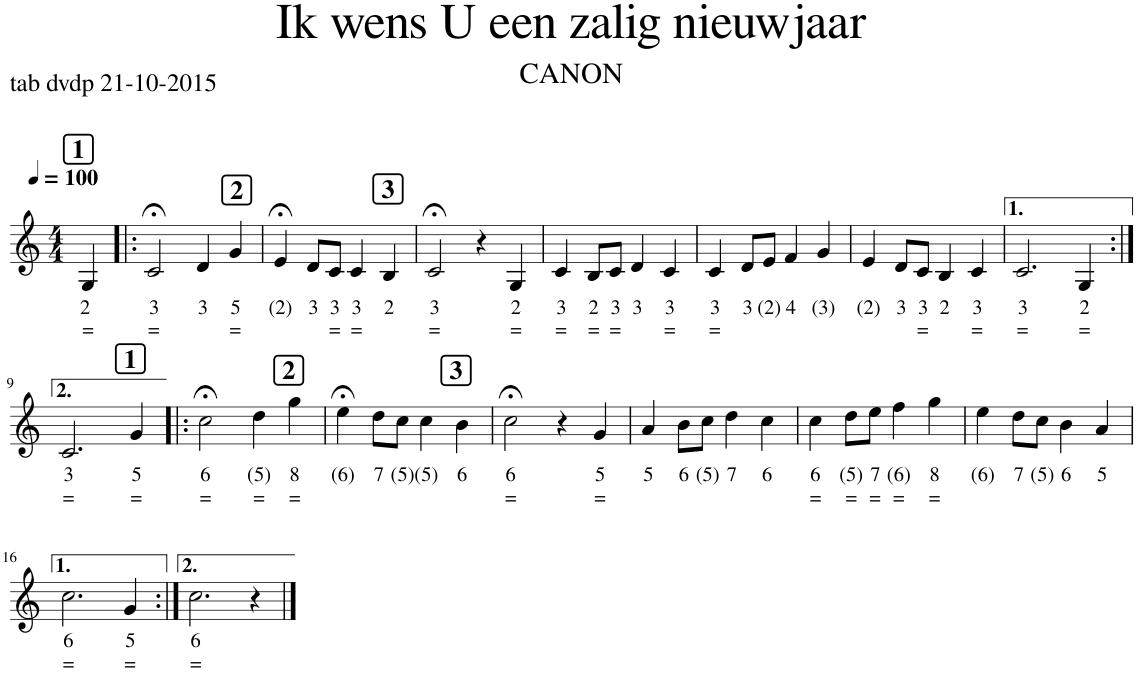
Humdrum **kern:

**kern	**text	**text
*part1	*part1	*part1
*staff1	*staff1	*staff1
*I"Stem	*	*
*clefG2	*	*
*k[]	*	*
*M4/4	*	*
*MM100	*	*
!!LO:REH:place=s1:a:B:cj:fs=14:t=1
=1	=1	=1
!	!LO:LY:b	!LO:LY:b
4G/	2	=
!!LO:REH:place=s1:a:B:cj:fs=14:t=2:qo=3
=2!|:	=2!|:	=2!|:
!	!LO:LY:b	!LO:LY:b
2c;</	3	=
!	!LO:LY:b	!
4d/	3	.
!	!LO:LY:b	!LO:LY:b
4g/	5	=
!!LO:REH:place=s1:a:B:cj:fs=14:t=3:qo=3
=3	=3	=3
!	!LO:LY:b	!
4e;</	(2)	.
!	!LO:LY:b	!
8d/L	3	.
!	!LO:LY:b	!LO:LY:b
8c/J	3	=
!	!LO:LY:b	!LO:LY:b
4c/	3	=
!	!LO:LY:b	!
4B/	2	.
=4	=4	=4
!	!LO:LY:b	!LO:LY:b
2c;</	3	=
4r	.	.
!	!LO:LY:b	!LO:LY:b
4G/	2	=
=5	=5	=5
!	!LO:LY:b	!LO:LY:b
4c/	3	=
!	!LO:LY:b	!LO:LY:b
8B/L	2	=
!	!LO:LY:b	!LO:LY:b
8c/J	3	=
!	!LO:LY:b	!
4d/	3	.
!	!LO:LY:b	!LO:LY:b
4c/	3	=
=6	=6	=6
!	!LO:LY:b	!LO:LY:b
4c/	3	=
!	!LO:LY:b	!
8d/L	3	.
!	!LO:LY:b	!
8e/J	(2)	.
!	!LO:LY:b	!
4f/	4	.
!	!LO:LY:b	!
4g/	(3)	.
=7	=7	=7
!	!LO:LY:b	!
4e/	(2)	.
!	!LO:LY:b	!
8d/L	3	.
!	!LO:LY:b	!LO:LY:b
8c/J	3	=
!	!LO:LY:b	!
4B/	2	.
!	!LO:LY:b	!LO:LY:b
4c/	3	=
=8	=8	=8
!	!LO:LY:b	!LO:LY:b
2.c/	3	=
!	!LO:LY:b	!LO:LY:b
4G/	2	=
!!LO:LB:g=z
!!LO:REH:place=s1:a:B:cj:fs=14:t=1:qo=3
=9:|!	=9:|!	=9:|!
!	!LO:LY:b	!LO:LY:b
2.c/	3	=
!	!LO:LY:b	!LO:LY:b
4g/	5	=
!!LO:REH:place=s1:a:B:cj:fs=14:t=2:qo=3
=10!|:	=10!|:	=10!|:
!	!LO:LY:b	!LO:LY:b
2cc;<\	6	=
!	!LO:LY:b	!LO:LY:b
4dd\	(5)	=
!	!LO:LY:b	!LO:LY:b
4gg\	8	=
!!LO:REH:place=s1:a:B:cj:fs=14:t=3:qo=3
=11	=11	=11
!	!LO:LY:b	!
4ee;<\	(6)	.
!	!LO:LY:b	!
8dd\L	7	.
!	!LO:LY:b	!
8cc\J	(5)	.
!	!LO:LY:b	!
4cc\	(5)	.
!	!LO:LY:b	!
4b\	6	.
=12	=12	=12
!	!LO:LY:b	!LO:LY:b
2cc;<\	6	=
4r	.	.
!	!LO:LY:b	!LO:LY:b
4g/	5	=
=13	=13	=13
!	!LO:LY:b	!
4a/	5	.
!	!LO:LY:b	!
8b\L	6	.
!	!LO:LY:b	!
8cc\J	(5)	.
!	!LO:LY:b	!
4dd\	7	.
!	!LO:LY:b	!
4cc\	6	.
=14	=14	=14
!	!LO:LY:b	!LO:LY:b
4cc\	6	=
!	!LO:LY:b	!LO:LY:b
8dd\L	(5)	=
!	!LO:LY:b	!LO:LY:b
8ee\J	7	=
!	!LO:LY:b	!LO:LY:b
4ff\	(6)	=
!	!LO:LY:b	!LO:LY:b
4gg\	8	=
=15	=15	=15
!	!LO:LY:b	!
4ee\	(6)	.
!	!LO:LY:b	!
8dd\L	7	.
!	!LO:LY:b	!
8cc\J	(5)	.
!	!LO:LY:b	!
4b\	6	.
!	!LO:LY:b	!
4a/	5	.
!!LO:LB:g=z
=16	=16	=16
!	!LO:LY:b	!LO:LY:b
2.cc\	6	=
!	!LO:LY:b	!LO:LY:b
4g/	5	=
=17:|!	=17:|!	=17:|!
!	!LO:LY:b	!LO:LY:b
2.cc\	6	=
4r	.	.
==	==	==
*-	*-	*-
